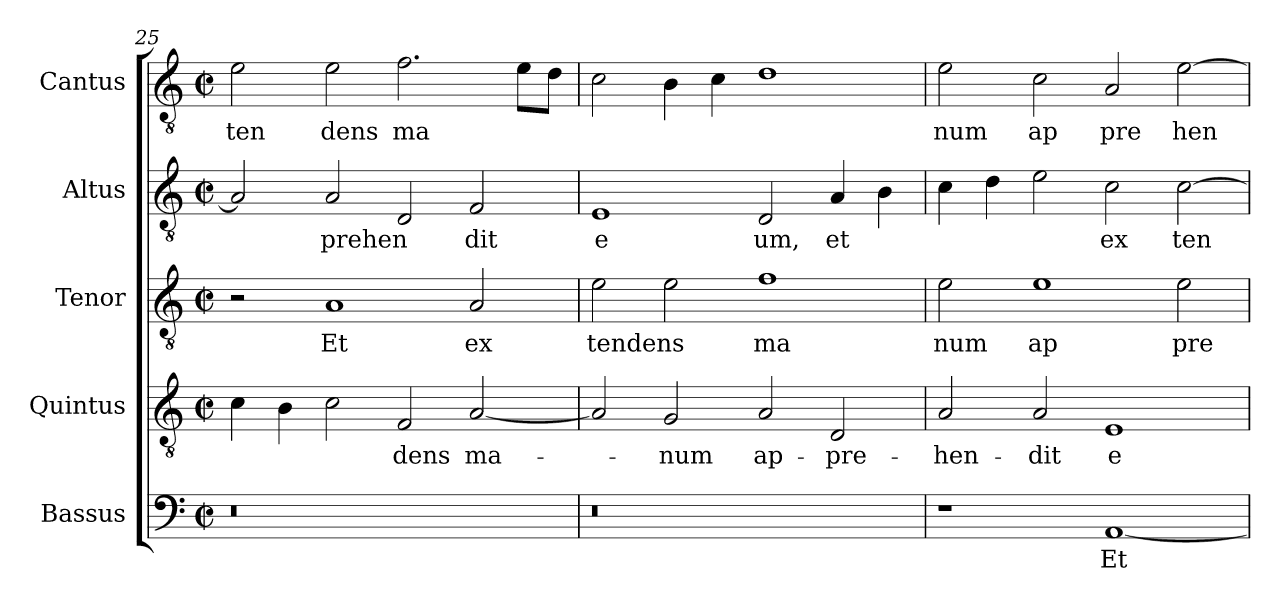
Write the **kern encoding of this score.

**kern	**text	**kern	**text	**kern	**text	**kern	**text	**kern	**text
*part5	*part5	*part4	*part4	*part3	*part3	*part2	*part2	*part1	*part1
*staff5	*staff5	*staff4	*staff4	*staff3	*staff3	*staff2	*staff2	*staff1	*staff1
*I"Bassus	*	*I"Quintus	*	*I"Tenor	*	*I"Altus	*	*I"Cantus	*
!!LO:LB:g=z
*clefF4	*	*clefGv2	*	*clefGv2	*	*clefGv2	*	*clefGv2	*
*M2/2	*	*M2/2	*	*M2/2	*	*M2/2	*	*M2/2	*
*met(c|)	*	*met(c|)	*	*met(c|)	*	*met(c|)	*	*met(c|)	*
=25	=25	=25	=25	=25	=25	=25	=25	=25	=25
!	!	!	!	!	!	!	!	!	!LO:LY:b:cj
0r	.	4c\	.	2r	.	2A/]	.	2e\	ten
.	.	4B\	.	.	.	.	.	.	.
!	!	!	!	!	!LO:LY:b:cj	!	!LO:LY:b	!	!LO:LY:b:cj
.	.	2c\	.	1A	Et	2A/	-prehen	2e\	dens
!	!	!	!LO:LY:b:cj	!	!	!	!	!	!LO:LY:b
.	.	2F/	-dens	.	.	2D/	.	2.f\	ma
!	!	!	!LO:LY:b	!	!LO:LY:b:cj	!	!LO:LY:b:cj	!	!
.	.	[<2A/	ma-	2A/	ex	2F/	dit	.	.
.	.	.	.	.	.	.	.	8e\L	.
.	.	.	.	.	.	.	.	8d\J	.
=26	=26	=26	=26	=26	=26	=26	=26	=26	=26
!	!	!	!	!	!LO:LY:b	!	!LO:LY:b:cj	!	!
0r	.	2A/]	.	2e\	tendens	1E	e	2c\	.
!	!	!	!LO:LY:b:cj	!	!	!	!	!	!
.	.	2G/	-num	2e\	.	.	.	4B\	.
.	.	.	.	.	.	.	.	4c\	.
!	!	!	!LO:LY:b:cj	!	!LO:LY:b:cj	!	!LO:LY:b:cj	!	!
.	.	2A/	ap-	1f	ma	2D/	um,	1d	.
!	!	!	!LO:LY:b:cj	!	!	!	!LO:LY:b:cj	!	!
.	.	2D/	-pre-	.	.	4A/	et	.	.
.	.	.	.	.	.	4B\	.	.	.
=27	=27	=27	=27	=27	=27	=27	=27	=27	=27
!	!	!	!LO:LY:b:cj	!	!LO:LY:b:cj	!	!	!	!LO:LY:b:cj
1r	.	2A/	-hen-	2e\	num	4c\	.	2e\	num
.	.	.	.	.	.	4d\	.	.	.
!	!	!	!LO:LY:b:cj	!	!LO:LY:b:cj	!	!	!	!LO:LY:b:cj
.	.	2A/	-dit	1e	ap	2e\	.	2c\	ap
!	!LO:LY:b:cj	!	!LO:LY:b:cj	!	!	!	!LO:LY:b:cj	!	!LO:LY:b:cj
[<1AA	Et	1E	e-	.	.	2c\	ex	2A/	pre
!	!	!	!	!	!LO:LY:b:cj	!	!LO:LY:b	!	!LO:LY:b
.	.	.	.	2e\	pre	[>2c\	ten	[>2e\	hen
=	=	=	=	=	=	=	=	=	=
*-	*-	*-	*-	*-	*-	*-	*-	*-	*-
